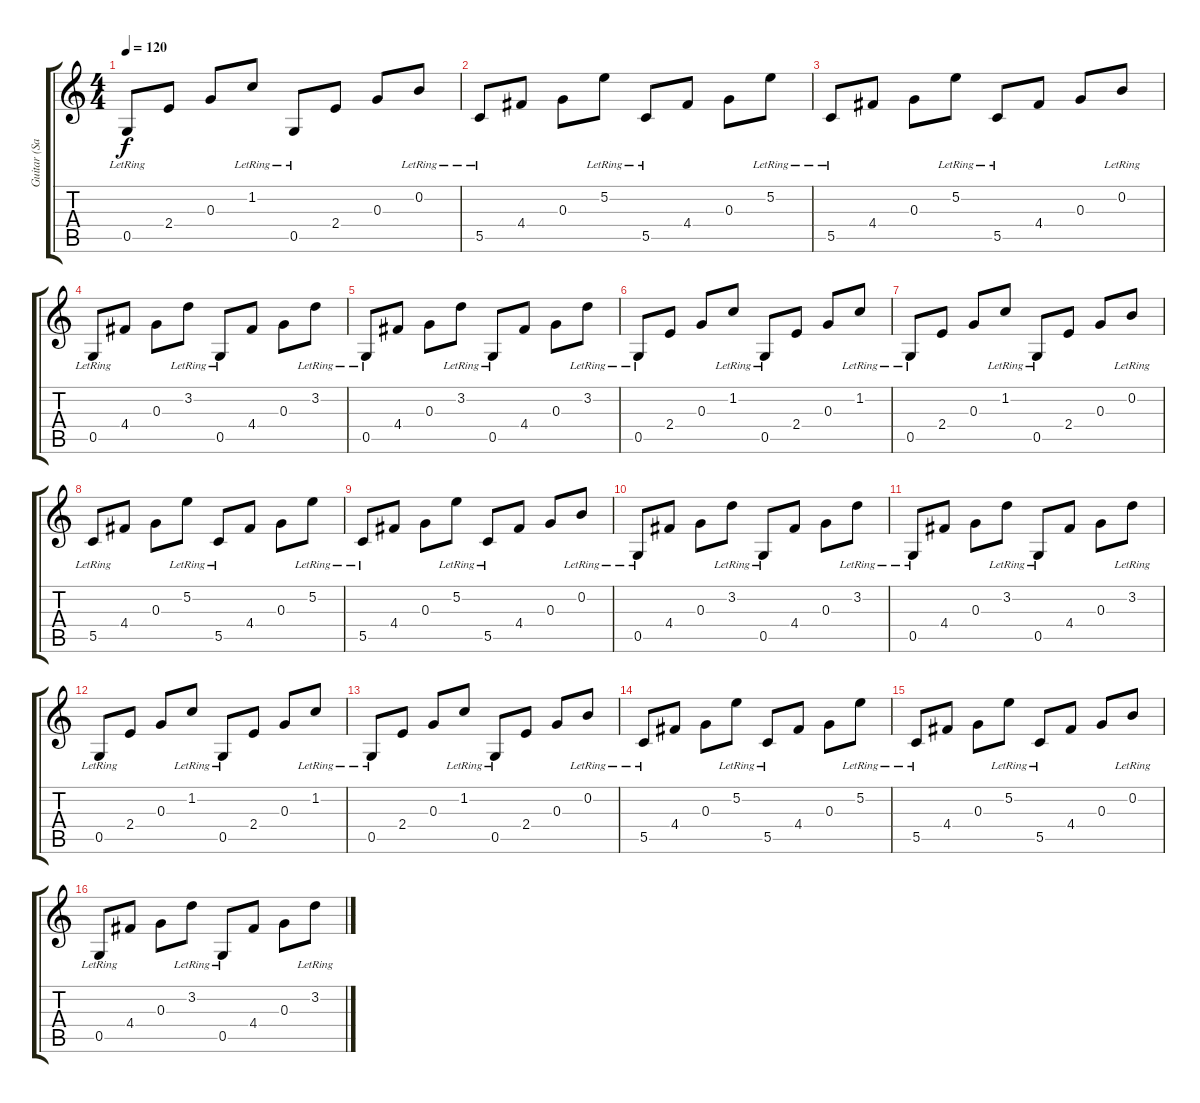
\track ("Guitar (Same as First Guitar)" "Guitar (Sa") {instrument acousticguitarsteel}
\staff {score tabs}
\tuning (D4 B3 G3 D3 G2 D2) {hide}
\ts (4 4)
\tempo 120
\clef g2
\ks c
0.5{lr}.8{dy f} 2.4.8 0.3.8 1.2{lr}.8 0.5{lr}.8 2.4.8 0.3.8 0.2{lr}.8 |
5.5{lr}.8 4.4.8 0.3.8 5.2{lr}.8 5.5{lr}.8 4.4.8 0.3.8 5.2{lr}.8 |
5.5{lr}.8 4.4.8 0.3.8 5.2{lr}.8 5.5{lr}.8 4.4.8 0.3.8 0.2{lr}.8 |
0.5{lr}.8 4.4.8 0.3.8 3.2{lr}.8 0.5{lr}.8 4.4.8 0.3.8 3.2{lr}.8 |
0.5{lr}.8 4.4.8 0.3.8 3.2{lr}.8 0.5{lr}.8 4.4.8 0.3.8 3.2{lr}.8 |
0.5{lr}.8 2.4.8 0.3.8 1.2{lr}.8 0.5{lr}.8 2.4.8 0.3.8 1.2{lr}.8 |
0.5{lr}.8 2.4.8 0.3.8 1.2{lr}.8 0.5{lr}.8 2.4.8 0.3.8 0.2{lr}.8 |
5.5{lr}.8 4.4.8 0.3.8 5.2{lr}.8 5.5{lr}.8 4.4.8 0.3.8 5.2{lr}.8 |
5.5{lr}.8 4.4.8 0.3.8 5.2{lr}.8 5.5{lr}.8 4.4.8 0.3.8 0.2{lr}.8 |
0.5{lr}.8 4.4.8 0.3.8 3.2{lr}.8 0.5{lr}.8 4.4.8 0.3.8 3.2{lr}.8 |
0.5{lr}.8 4.4.8 0.3.8 3.2{lr}.8 0.5{lr}.8 4.4.8 0.3.8 3.2{lr}.8 |
0.5{lr}.8 2.4.8 0.3.8 1.2{lr}.8 0.5{lr}.8 2.4.8 0.3.8 1.2{lr}.8 |
0.5{lr}.8 2.4.8 0.3.8 1.2{lr}.8 0.5{lr}.8 2.4.8 0.3.8 0.2{lr}.8 |
5.5{lr}.8 4.4.8 0.3.8 5.2{lr}.8 5.5{lr}.8 4.4.8 0.3.8 5.2{lr}.8 |
5.5{lr}.8 4.4.8 0.3.8 5.2{lr}.8 5.5{lr}.8 4.4.8 0.3.8 0.2{lr}.8 |
0.5{lr}.8 4.4.8 0.3.8 3.2{lr}.8 0.5{lr}.8 4.4.8 0.3.8 3.2{lr}.8
